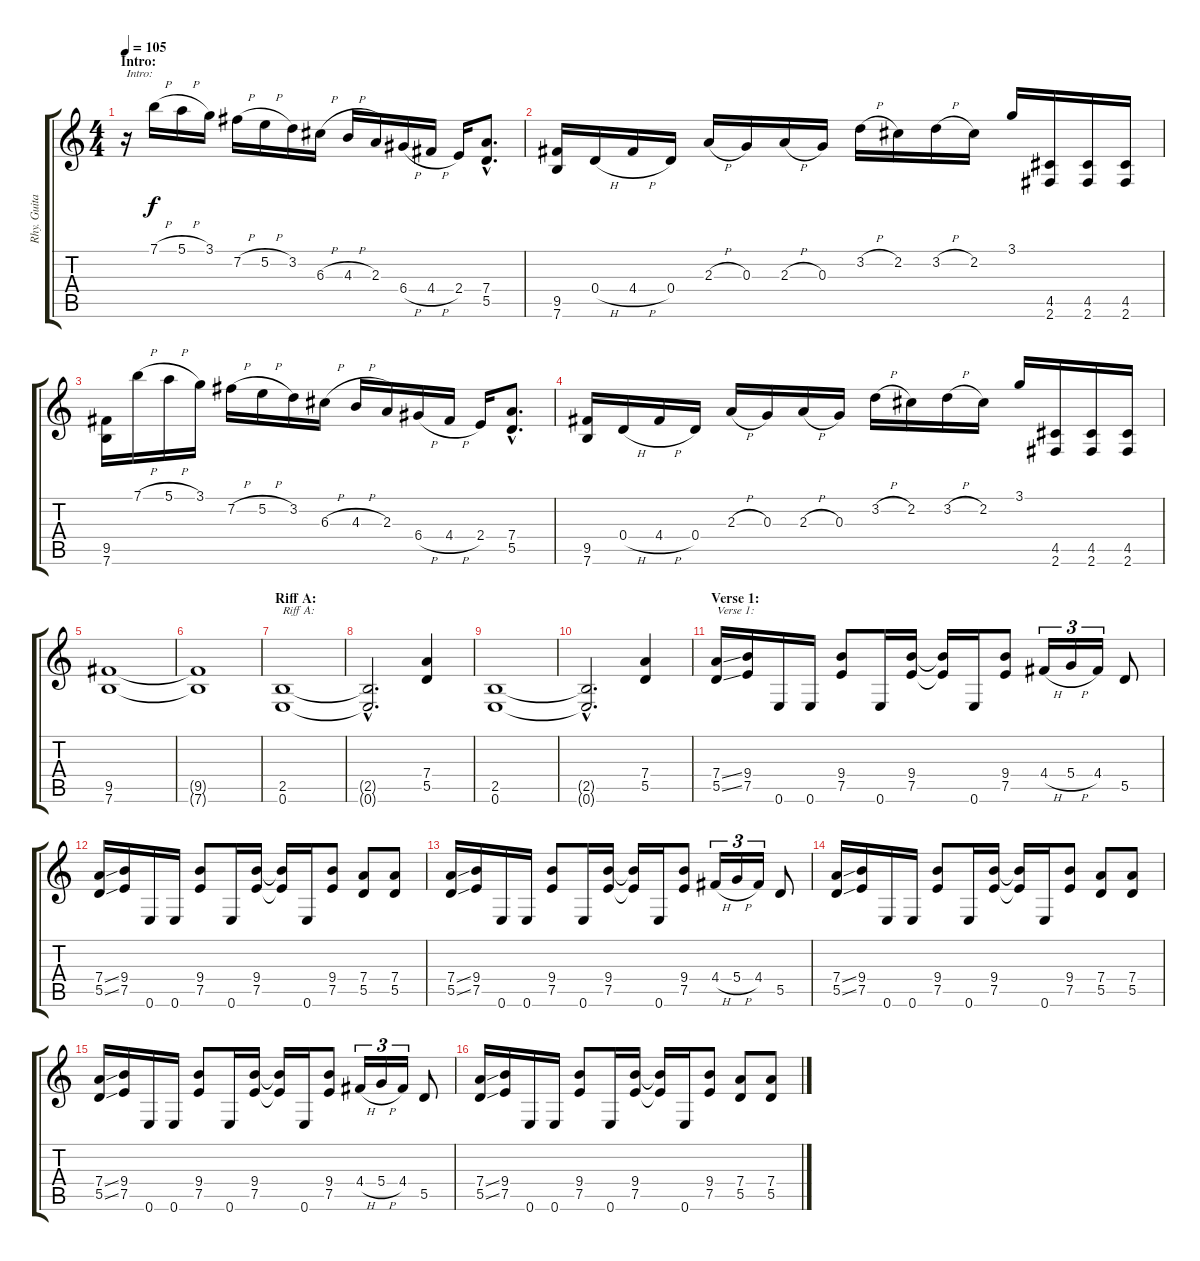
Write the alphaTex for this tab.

\track ("Rhy. Guitar 2" "Rhy. Guita") {instrument overdrivenguitar}
\staff {score tabs}
\tuning (E4 B3 G3 D3 A2 E2) {hide}
\ts (4 4)
\section ("" "Intro:")
\tempo 105
\clef g2
\ks c
r.16{txt "Intro:" dy f instrument overdrivenguitar} 7.1{h}.16 5.1{h}.16 3.1.16 7.2{h}.16 5.2{h}.16 3.2.16 6.3{h}.16 4.3{h}.16 2.3.16 6.4{h}.16 4.4{h}.16 2.4.16 (7.4{hac} 5.5{hac}).8{d} |
(9.5 7.6).16 0.4{h}.16 4.4{h}.16 0.4.16 2.3{h}.16 0.3.16 2.3{h}.16 0.3.16 3.2{h}.16 2.2.16 3.2{h}.16 2.2.16 3.1.16 (4.5 2.6).16 (4.5 2.6).16 (4.5 2.6).16 |
(9.5 7.6).16 7.1{h}.16 5.1{h}.16 3.1.16 7.2{h}.16 5.2{h}.16 3.2.16 6.3{h}.16 4.3{h}.16 2.3.16 6.4{h}.16 4.4{h}.16 2.4.16 (7.4{hac} 5.5{hac}).8{d} |
(9.5 7.6).16 0.4{h}.16 4.4{h}.16 0.4.16 2.3{h}.16 0.3.16 2.3{h}.16 0.3.16 3.2{h}.16 2.2.16 3.2{h}.16 2.2.16 3.1.16 (4.5 2.6).16 (4.5 2.6).16 (4.5 2.6).16 |
(9.5 7.6).1 |
(9.5{t} 7.6{t}).1 |
\section ("" "Riff A:")
(2.5 0.6).1{txt "Riff A:"} |
(2.5{hac t} 0.6{hac t}).2{d} (7.4 5.5).4 |
(2.5 0.6).1 |
(2.5{hac t} 0.6{hac t}).2{d} (7.4 5.5).4 |
\section ("" "Verse 1:")
(7.4{ss} 5.5{ss}).16{txt "Verse 1:"} (9.4 7.5).16 0.6.16 0.6.16 (9.4 7.5).8 0.6.16 (9.4 7.5).16 (9.4{t} 7.5{t}).16 0.6.16 (9.4 7.5).8 4.4{h}.16{tu (3 2)} 5.4{h}.16{tu (3 2)} 4.4.16{tu (3 2)} 5.5.8 |
(7.4{ss} 5.5{ss}).16 (9.4 7.5).16 0.6.16 0.6.16 (9.4 7.5).8 0.6.16 (9.4 7.5).16 (9.4{t} 7.5{t}).16 0.6.16 (9.4 7.5).8 (7.4 5.5).8 (7.4 5.5).8 |
(7.4{ss} 5.5{ss}).16 (9.4 7.5).16 0.6.16 0.6.16 (9.4 7.5).8 0.6.16 (9.4 7.5).16 (9.4{t} 7.5{t}).16 0.6.16 (9.4 7.5).8 4.4{h}.16{tu (3 2)} 5.4{h}.16{tu (3 2)} 4.4.16{tu (3 2)} 5.5.8 |
(7.4{ss} 5.5{ss}).16 (9.4 7.5).16 0.6.16 0.6.16 (9.4 7.5).8 0.6.16 (9.4 7.5).16 (9.4{t} 7.5{t}).16 0.6.16 (9.4 7.5).8 (7.4 5.5).8 (7.4 5.5).8 |
(7.4{ss} 5.5{ss}).16 (9.4 7.5).16 0.6.16 0.6.16 (9.4 7.5).8 0.6.16 (9.4 7.5).16 (9.4{t} 7.5{t}).16 0.6.16 (9.4 7.5).8 4.4{h}.16{tu (3 2)} 5.4{h}.16{tu (3 2)} 4.4.16{tu (3 2)} 5.5.8 |
(7.4{ss} 5.5{ss}).16 (9.4 7.5).16 0.6.16 0.6.16 (9.4 7.5).8 0.6.16 (9.4 7.5).16 (9.4{t} 7.5{t}).16 0.6.16 (9.4 7.5).8 (7.4 5.5).8 (7.4 5.5).8
